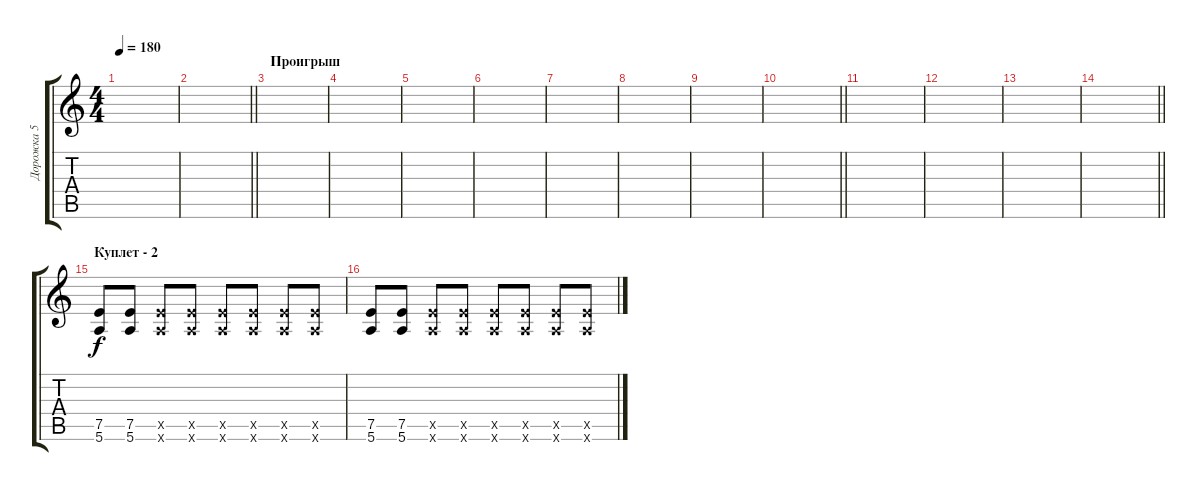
\track ("Дорожка 5" "Дорожка 5") {instrument distortionguitar}
\staff {score tabs}
\tuning (E4 B3 G3 D3 A2 E2) {hide}
\ts (4 4)
\tempo 180
\clef g2
\ks c
|
\barLineRight lightlight
|
\section ("" "Проигрыш")
|
|
|
|
|
|
|
\barLineRight lightlight
|
|
|
|
\barLineRight lightlight
|
\section ("" "Куплет - 2")
(7.5 5.6).8 (7.5 5.6).8 (7.5{x} 5.6{x}).8 (7.5{x} 5.6{x}).8 (7.5{x} 5.6{x}).8 (7.5{x} 5.6{x}).8 (7.5{x} 5.6{x}).8 (7.5{x} 5.6{x}).8 |
(7.5 5.6).8 (7.5 5.6).8 (7.5{x} 5.6{x}).8 (7.5{x} 5.6{x}).8 (7.5{x} 5.6{x}).8 (7.5{x} 5.6{x}).8 (7.5{x} 5.6{x}).8 (7.5{x} 5.6{x}).8
